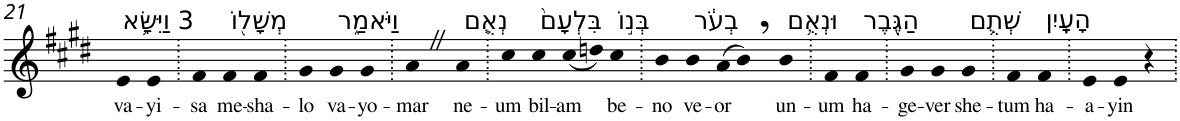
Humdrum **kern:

**kern	**text
*part1	*part1
*staff1	*staff1
*I"Piano	*
*I'Pno	*
!!LO:PB:g=z
*clefG2	*
*k[f#c#g#d#]	*
*E:	*
=21	=21
!LO:TX:a:t=3 וַיִּשָּׂ֥א	!
!	!LO:LY:b
4e	va-
!	!LO:LY:b
4e	-yi-
=22.	=22.
!	!LO:LY:b
4f#	-sa
!LO:TX:a:t=מְשָׁל֖וֹ	!
!	!LO:LY:b
4f#	me-
!	!LO:LY:b
4f#	-sha-
=23.	=23.
!	!LO:LY:b
4g#	-lo
!LO:TX:a:t=וַיֹּאמַ֑ר	!
!	!LO:LY:b
4g#	va-
!	!LO:LY:b
4g#	-yo-
=24.	=24.
!	!LO:LY:b
4aZ	-mar
!LO:TX:a:t=נְאֻ֤ם	!
!	!LO:LY:b
4a	ne-
=25.	=25.
!	!LO:LY:b
4cc#	-um
!LO:TX:a:t=בִּלְעָם֙	!
!	!LO:LY:b
4cc#	bil-
!	!LO:LY:b
(<8cc#	-am
8ddn)	.
!LO:TX:a:t=בְּנ֣וֹ	!
!	!LO:LY:b
4cc#	be-
=26.	=26.
!	!LO:LY:b
4b	-no
!LO:TX:a:t=בְעֹ֔ר	!
!	!LO:LY:b
4b	ve-
!	!LO:LY:b
(>8a	-or
8b,)	.
!LO:TX:a:t=וּנְאֻ֥ם	!
!	!LO:LY:b
4b	un-
=27.	=27.
!	!LO:LY:b
4f#	-um
!LO:TX:a:t=הַגֶּ֖בֶר	!
!	!LO:LY:b
4f#	ha-
=28.	=28.
!	!LO:LY:b
4g#	-ge-
!	!LO:LY:b
4g#	-ver
!LO:TX:a:t=שְׁתֻ֥ם	!
!	!LO:LY:b
4g#	she-
=29.	=29.
!	!LO:LY:b
4f#	-tum
!LO:TX:a:t=הָעָֽיִן	!
!	!LO:LY:b
4f#	ha-
=30.	=30.
!	!LO:LY:b
4e	-a-
!	!LO:LY:b
4e	-yin
4r	.
=.	=.
*-	*-
